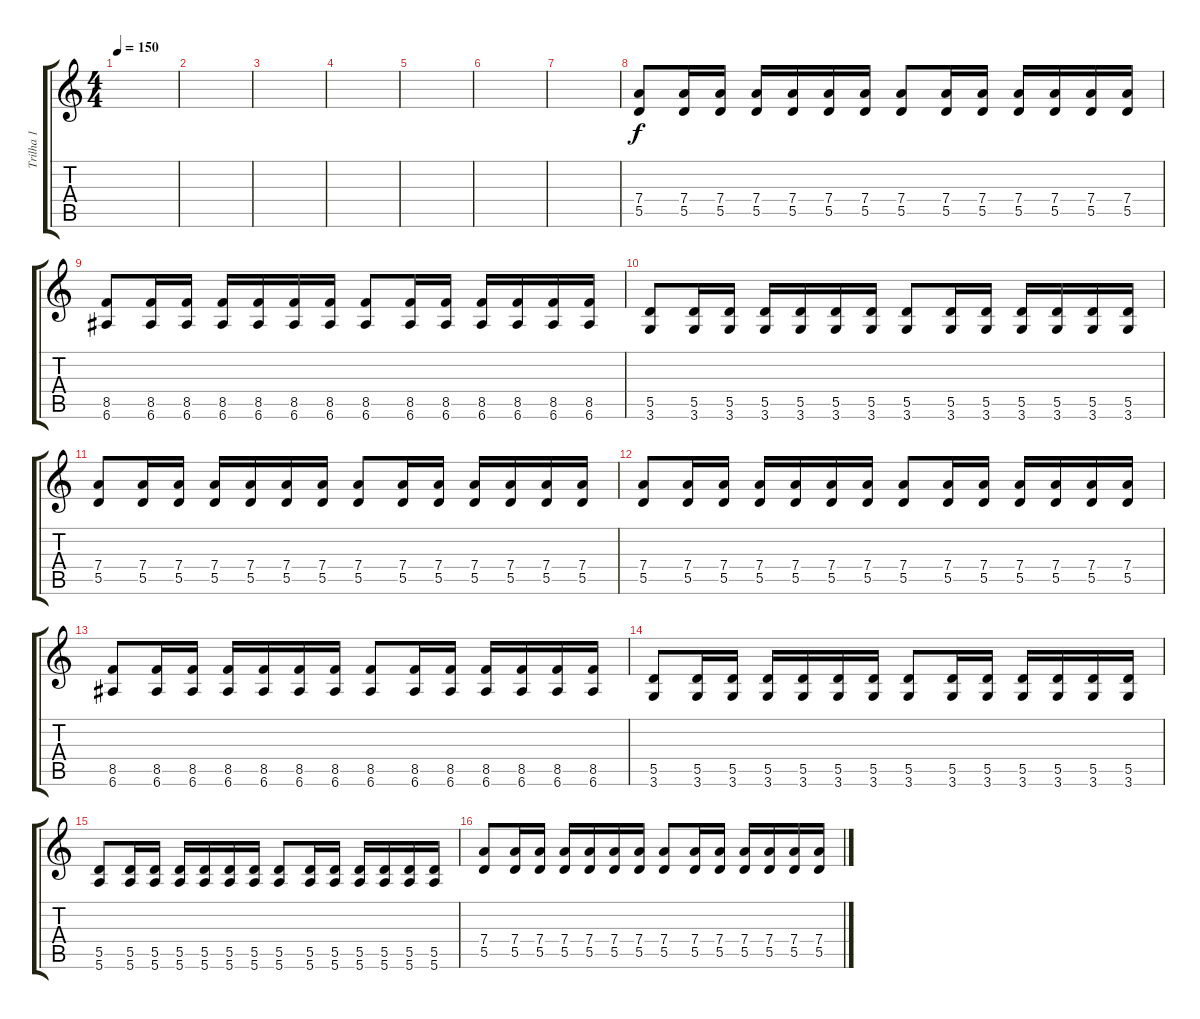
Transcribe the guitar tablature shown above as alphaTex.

\track ("Trilha 1" "Trilha 1") {instrument distortionguitar}
\staff {score tabs}
\tuning (E4 B3 G3 D3 A2 E2) {hide}
\ts (4 4)
\tempo 150
\clef g2
\ks c
|
|
|
|
|
|
|
(7.4 5.5).8 (7.4 5.5).16 (7.4 5.5).16 (7.4 5.5).16 (7.4 5.5).16 (7.4 5.5).16 (7.4 5.5).16 (7.4 5.5).8 (7.4 5.5).16 (7.4 5.5).16 (7.4 5.5).16 (7.4 5.5).16 (7.4 5.5).16 (7.4 5.5).16 |
(8.5 6.6).8 (8.5 6.6).16 (8.5 6.6).16 (8.5 6.6).16 (8.5 6.6).16 (8.5 6.6).16 (8.5 6.6).16 (8.5 6.6).8 (8.5 6.6).16 (8.5 6.6).16 (8.5 6.6).16 (8.5 6.6).16 (8.5 6.6).16 (8.5 6.6).16 |
(5.5 3.6).8 (5.5 3.6).16 (5.5 3.6).16 (5.5 3.6).16 (5.5 3.6).16 (5.5 3.6).16 (5.5 3.6).16 (5.5 3.6).8 (5.5 3.6).16 (5.5 3.6).16 (5.5 3.6).16 (5.5 3.6).16 (5.5 3.6).16 (5.5 3.6).16 |
(7.4 5.5).8 (7.4 5.5).16 (7.4 5.5).16 (7.4 5.5).16 (7.4 5.5).16 (7.4 5.5).16 (7.4 5.5).16 (7.4 5.5).8 (7.4 5.5).16 (7.4 5.5).16 (7.4 5.5).16 (7.4 5.5).16 (7.4 5.5).16 (7.4 5.5).16 |
(7.4 5.5).8 (7.4 5.5).16 (7.4 5.5).16 (7.4 5.5).16 (7.4 5.5).16 (7.4 5.5).16 (7.4 5.5).16 (7.4 5.5).8 (7.4 5.5).16 (7.4 5.5).16 (7.4 5.5).16 (7.4 5.5).16 (7.4 5.5).16 (7.4 5.5).16 |
(8.5 6.6).8 (8.5 6.6).16 (8.5 6.6).16 (8.5 6.6).16 (8.5 6.6).16 (8.5 6.6).16 (8.5 6.6).16 (8.5 6.6).8 (8.5 6.6).16 (8.5 6.6).16 (8.5 6.6).16 (8.5 6.6).16 (8.5 6.6).16 (8.5 6.6).16 |
(5.5 3.6).8 (5.5 3.6).16 (5.5 3.6).16 (5.5 3.6).16 (5.5 3.6).16 (5.5 3.6).16 (5.5 3.6).16 (5.5 3.6).8 (5.5 3.6).16 (5.5 3.6).16 (5.5 3.6).16 (5.5 3.6).16 (5.5 3.6).16 (5.5 3.6).16 |
(5.5 5.6).8 (5.5 5.6).16 (5.5 5.6).16 (5.5 5.6).16 (5.5 5.6).16 (5.5 5.6).16 (5.5 5.6).16 (5.5 5.6).8 (5.5 5.6).16 (5.5 5.6).16 (5.5 5.6).16 (5.5 5.6).16 (5.5 5.6).16 (5.5 5.6).16 |
(7.4 5.5).8 (7.4 5.5).16 (7.4 5.5).16 (7.4 5.5).16 (7.4 5.5).16 (7.4 5.5).16 (7.4 5.5).16 (7.4 5.5).8 (7.4 5.5).16 (7.4 5.5).16 (7.4 5.5).16 (7.4 5.5).16 (7.4 5.5).16 (7.4 5.5).16
